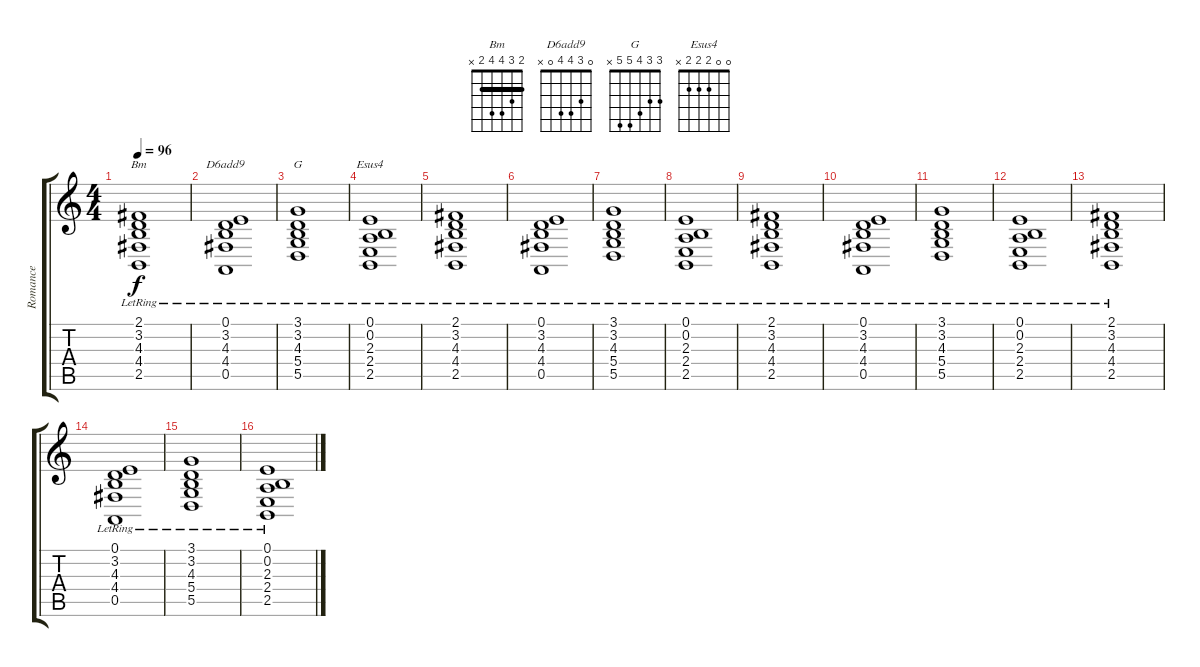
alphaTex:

\track ("Romance" "Romance") {instrument stringensemble1}
\staff {score tabs}
\tuning (E4 B3 G3 D3 A2 E2) {hide}
\chord ("Bm" 2 3 4 4 2 x) {barre 2}
\chord ("D6add9" 0 3 4 4 0 x)
\chord ("G" 3 3 4 5 5 x)
\chord ("Esus4" 0 0 2 2 2 x)
\ts (4 4)
\tempo 96
\clef g2
\ks c
(2.1{lr} 3.2{lr} 4.3{lr} 4.4{lr} 2.5{lr}).1{ch "Bm" dy f} |
(0.1{lr} 3.2{lr} 4.3{lr} 4.4{lr} 0.5{lr}).1{ch "D6add9"} |
(3.1{lr} 3.2{lr} 4.3{lr} 5.4{lr} 5.5{lr}).1{ch "G"} |
(0.1{lr} 0.2{lr} 2.3{lr} 2.4{lr} 2.5{lr}).1{ch "Esus4"} |
(2.1{lr} 3.2{lr} 4.3{lr} 4.4{lr} 2.5{lr}).1 |
(0.1{lr} 3.2{lr} 4.3{lr} 4.4{lr} 0.5{lr}).1 |
(3.1{lr} 3.2{lr} 4.3{lr} 5.4{lr} 5.5{lr}).1 |
(0.1{lr} 0.2{lr} 2.3{lr} 2.4{lr} 2.5{lr}).1 |
(2.1{lr} 3.2{lr} 4.3{lr} 4.4{lr} 2.5{lr}).1 |
(0.1{lr} 3.2{lr} 4.3{lr} 4.4{lr} 0.5{lr}).1 |
(3.1{lr} 3.2{lr} 4.3{lr} 5.4{lr} 5.5{lr}).1 |
(0.1{lr} 0.2{lr} 2.3{lr} 2.4{lr} 2.5{lr}).1 |
(2.1{lr} 3.2{lr} 4.3{lr} 4.4{lr} 2.5{lr}).1 |
(0.1{lr} 3.2{lr} 4.3{lr} 4.4{lr} 0.5{lr}).1 |
(3.1{lr} 3.2{lr} 4.3{lr} 5.4{lr} 5.5{lr}).1 |
(0.1{lr} 0.2{lr} 2.3{lr} 2.4{lr} 2.5{lr}).1
